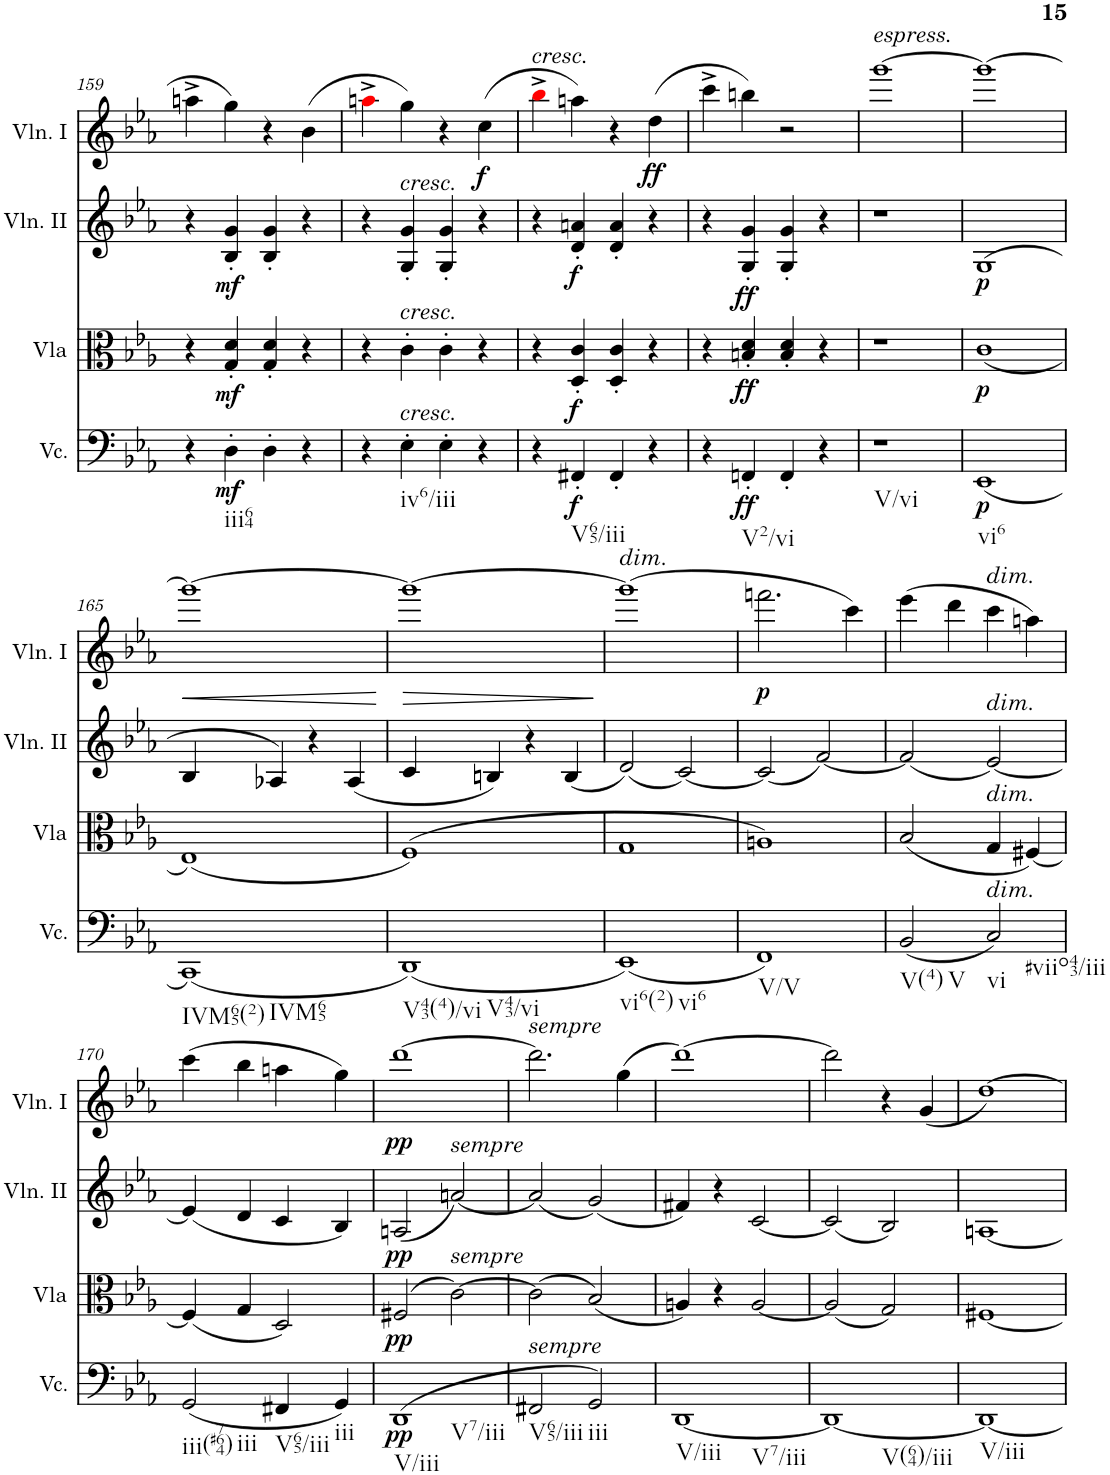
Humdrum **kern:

**kern	**dynam	**kern	**dynam	**kern	**dynam	**kern	**dynam
*part4	*part4	*part3	*part3	*part2	*part2	*part1	*part1
*staff4	*staff4	*staff3	*staff3	*staff2	*staff2	*staff1	*staff1
*I"Violoncello	*	*I"Viola	*	*I"Violino II	*	*I"Violino I	*
*I'Vc.	*	*I'Vla	*	*I'Vln. II	*	*I'Vln. I	*
!!LO:PB:g=z
*clefF4	*	*clefC3	*	*clefG2	*	*clefG2	*
*k[b-e-a-]	*	*k[b-e-a-]	*	*k[b-e-a-]	*	*k[b-e-a-]	*
*M4/4	*	*M4/4	*	*M4/4	*	*M4/4	*
*met(c)	*	*met(c)	*	*met(c)	*	*met(c)	*
=159	=159	=159	=159	=159	=159	=159	=159
4r	.	4r	.	4r	.	4aan^\	.
!LO:TX:b:t=iii64	!	!	!	!	!	!	!
!	!LO:DY:b	!	!LO:DY:b	!	!LO:DY:b	!	!
4D'\	mf	4G/' 4d/'	mf	4B-/' 4g/'	mf	4gg\	.
4D'\	.	4G/' 4d/'	.	4B-/' 4g/'	.	4r	.
4r	.	4r	.	4r	.	(>4b-\	.
=160	=160	=160	=160	=160	=160	=160	=160
4r	.	4r	.	4r	.	4aan^i\	.
!	!	!	!	!LO:TX:a:i:t=cresc.	!	!	!
!	!	!LO:TX:a:i:t=cresc.	!	!	!	!	!
!LO:TX:a:i:t=cresc.	!	!	!	!	!	!	!
!LO:TX:b:t=iv6/iii	!	!	!	!	!	!	!
4E-'\	.	4c'\	.	4G/' 4g/'	.	4gg\)	.
4E-'\	.	4c'\	.	4G/' 4g/'	.	4r	.
!	!	!	!	!	!	!	!LO:DY:b
4r	.	4r	.	4r	.	(>4cc\	f
=161	=161	=161	=161	=161	=161	=161	=161
!	!	!	!	!	!	!LO:TX:a:i:t=cresc.	!
4r	.	4r	.	4r	.	4bb-^i\	.
!LO:TX:b:t=V65/iii	!	!	!	!	!	!	!
!	!LO:DY:b	!	!LO:DY:b	!	!LO:DY:b	!	!
4FF#X'/	f	4D/' 4c/'	f	4d/' 4an/'	f	4aan\)	.
4FF#'/	.	4D/' 4c/'	.	4d/' 4a/'	.	4r	.
!	!	!	!	!	!	!	!LO:DY:b
4r	.	4r	.	4r	.	(>4dd\	ff
=162	=162	=162	=162	=162	=162	=162	=162
4r	.	4r	.	4r	.	4ccc^\	.
!LO:TX:b:t=V2/vi	!	!	!	!	!	!	!
!	!LO:DY:b	!	!LO:DY:b	!	!LO:DY:b	!	!
4FFn'/	ff	4Bn/' 4d/'	ff	4G/' 4g/'	ff	4bbn\)	.
4FF'/	.	4B/' 4d/'	.	4G/' 4g/'	.	2r	.
4r	.	4r	.	4r	.	.	.
=163	=163	=163	=163	=163	=163	=163	=163
!	!	!	!	!	!	!LO:TX:a:i:t=espress.	!
!LO:TX:b:t=V/vi	!	!	!	!	!	!	!
1r	.	1r	.	1r	.	[1ggg	.
=164	=164	=164	=164	=164	=164	=164	=164
!LO:TX:b:t=vi6	!	!	!	!	!	!	!
!	!LO:DY:b	!	!LO:DY:b	!	!LO:DY:b	!	!
(<1EE-	p	(<1c	p	(>1G	p	1ggg_	.
!!LO:LB:g=z
=165	=165	=165	=165	=165	=165	=165	=165
!LO:TX:b:t=IVM65(2)	!	!	!	!	!	!	!
!LO:TX:b:t=IVM65	!	!	!	!	!	!	!
!	!	!	!	!	!	!	!LO:HP:b
(<1CC)	.	(<1E-)	.	4B-/	.	1ggg_	<
.	.	.	.	4A-X/)	.	.	.
.	.	.	.	4r	.	.	.
.	.	.	.	(<4A-/	.	.	.
.	.	.	.	.	.	.	[
=166	=166	=166	=166	=166	=166	=166	=166
!LO:TX:b:t=V43(4)/vi	!	!	!	!	!	!	!
!LO:TX:b:t=V43/vi	!	!	!	!	!	!	!
!	!	!	!	!	!	!	!LO:HP:b
(<1DD)	.	(>1F)	.	4c/	.	1ggg_	>
.	.	.	.	4Bn/)	.	.	.
.	.	.	.	4r	.	.	.
.	.	.	.	(<4B/	.	.	.
.	.	.	.	.	.	.	]
=167	=167	=167	=167	=167	=167	=167	=167
!	!	!	!	!	!	!LO:TX:a:i:t=dim.	!
!LO:TX:b:t=vi6(2)	!	!	!	!	!	!	!
!LO:TX:b:t=vi6	!	!	!	!	!	!	!
(<1EE-)	.	1G	.	(<2d/)	.	(>1ggg]	.
.	.	.	.	[2c/)	.	.	.
=168	=168	=168	=168	=168	=168	=168	=168
!LO:TX:b:t=V/V	!	!	!	!	!	!	!
!	!	!	!	!	!	!	!LO:DY:b
1FF)	.	1An)	.	(<2c/]	.	2.fffn\	p
.	.	.	.	[2f/)	.	.	.
.	.	.	.	.	.	4ccc\)	.
=169	=169	=169	=169	=169	=169	=169	=169
!LO:TX:b:t=V(4)	!	!	!	!	!	!	!
!LO:TX:b:t=V	!	!	!	!	!	!	!
(<2BB-/	.	(<2B-/	.	(<2f/]	.	(>4eee-\	.
.	.	.	.	.	.	4ddd\	.
!	!	!	!	!	!	!LO:TX:a:i:t=dim.	!
!	!	!	!	!LO:TX:a:i:t=dim.	!	!	!
!	!	!LO:TX:a:i:t=dim.	!	!	!	!	!
!LO:TX:a:i:t=dim.	!	!	!	!	!	!	!
!LO:TX:b:t=vi	!	!	!	!	!	!	!
!LO:TX:b:t=#viio43/iii	!	!	!	!	!	!	!
2C/)	.	4G/	.	[2e-/)	.	4ccc\	.
.	.	[4F#X/)	.	.	.	4aan\)	.
!!LO:LB:g=z
=170	=170	=170	=170	=170	=170	=170	=170
!LO:TX:b:t=iii(#764)	!	!	!	!	!	!	!
!LO:TX:b:t=iii	!	!	!	!	!	!	!
(<2GG/	.	(<4F#/]	.	(<4e-/]	.	(>4ccc\	.
.	.	4G/	.	4d/	.	4bb-\	.
!LO:TX:b:t=V65/iii	!	!	!	!	!	!	!
4FF#X/	.	2D/)	.	4c/	.	4aan\	.
!LO:TX:b:t=iii	!	!	!	!	!	!	!
4GG/)	.	.	.	4B-/)	.	4gg\)	.
=171	=171	=171	=171	=171	=171	=171	=171
!LO:TX:b:t=V/iii	!	!	!	!	!	!	!
!LO:TX:b:t=V7/iii	!	!	!	!	!	!	!
!	!LO:DY:b	!	!LO:DY:b	!	!LO:DY:b	!	!LO:DY:b
(>1DD	pp	(>2F#X/	pp	(<2An/	pp	[1ddd	pp
!	!	!	!	!LO:TX:a:i:t=sempre	!	!	!
!	!	!LO:TX:a:i:t=sempre	!	!	!	!	!
.	.	[2c\)	.	[2an/)	.	.	.
=172	=172	=172	=172	=172	=172	=172	=172
!	!	!	!	!	!	!LO:TX:a:i:t=sempre	!
!LO:TX:a:i:t=sempre	!	!	!	!	!	!	!
!LO:TX:b:t=V65/iii	!	!	!	!	!	!	!
2FF#X/	.	(>2c\]	.	(<2a/]	.	2.ddd\]	.
!LO:TX:b:t=iii	!	!	!	!	!	!	!
2GG/)	.	(<2B-/)	.	(<2g/)	.	.	.
.	.	.	.	.	.	(>4gg\	.
=173	=173	=173	=173	=173	=173	=173	=173
!LO:TX:b:t=V/iii	!	!	!	!	!	!	!
!LO:TX:b:t=V7/iii	!	!	!	!	!	!	!
[1DD	.	4An/)	.	4f#X/)	.	[1ddd)	.
.	.	4r	.	4r	.	.	.
.	.	[2A/	.	[2c/	.	.	.
=174	=174	=174	=174	=174	=174	=174	=174
!LO:TX:b:t=V(64)/iii	!	!	!	!	!	!	!
1DD_	.	(<2A/]	.	(<2c/]	.	2ddd\]	.
.	.	2G/)	.	2B-/)	.	4r	.
.	.	.	.	.	.	(<4g/	.
=175	=175	=175	=175	=175	=175	=175	=175
!LO:TX:b:t=V/iii	!	!	!	!	!	!	!
1DD_	.	[1F#X	.	[1An	.	[1dd)	.
=	=	=	=	=	=	=	=
*-	*-	*-	*-	*-	*-	*-	*-
